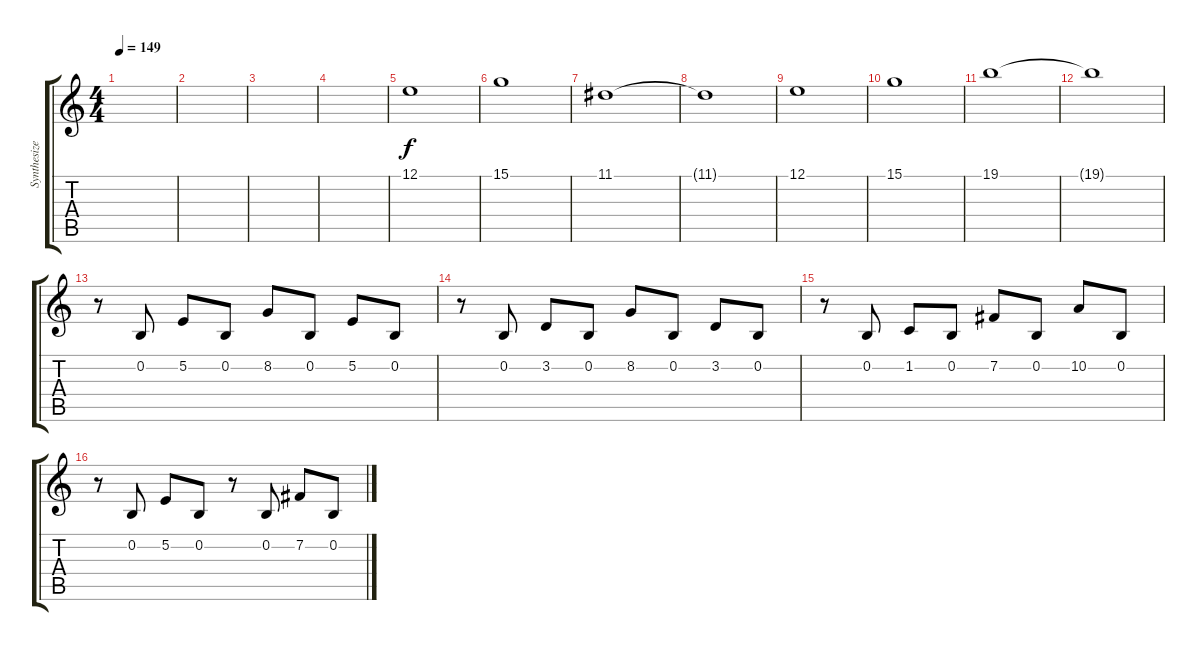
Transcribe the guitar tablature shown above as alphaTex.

\track ("Synthesizer" "Synthesize") {instrument electricgrandpiano}
\staff {score tabs}
\tuning (E4 B3 G3 D3 A2 E2) {hide}
\ts (4 4)
\tempo 149
\clef g2
\ks c
|
|
|
|
12.1.1{instrument stringensemble2} |
15.1.1 |
11.1.1 |
11.1{t}.1 |
12.1.1 |
15.1.1 |
19.1.1 |
19.1{t}.1 |
r.8{volume 12 instrument electricgrandpiano} 0.2.8 5.2.8 0.2.8 8.2.8 0.2.8 5.2.8 0.2.8 |
r.8 0.2.8 3.2.8 0.2.8 8.2.8 0.2.8 3.2.8 0.2.8 |
r.8 0.2.8 1.2.8 0.2.8 7.2.8 0.2.8 10.2.8 0.2.8 |
r.8 0.2.8 5.2.8 0.2.8 r.8 0.2.8 7.2.8 0.2.8
